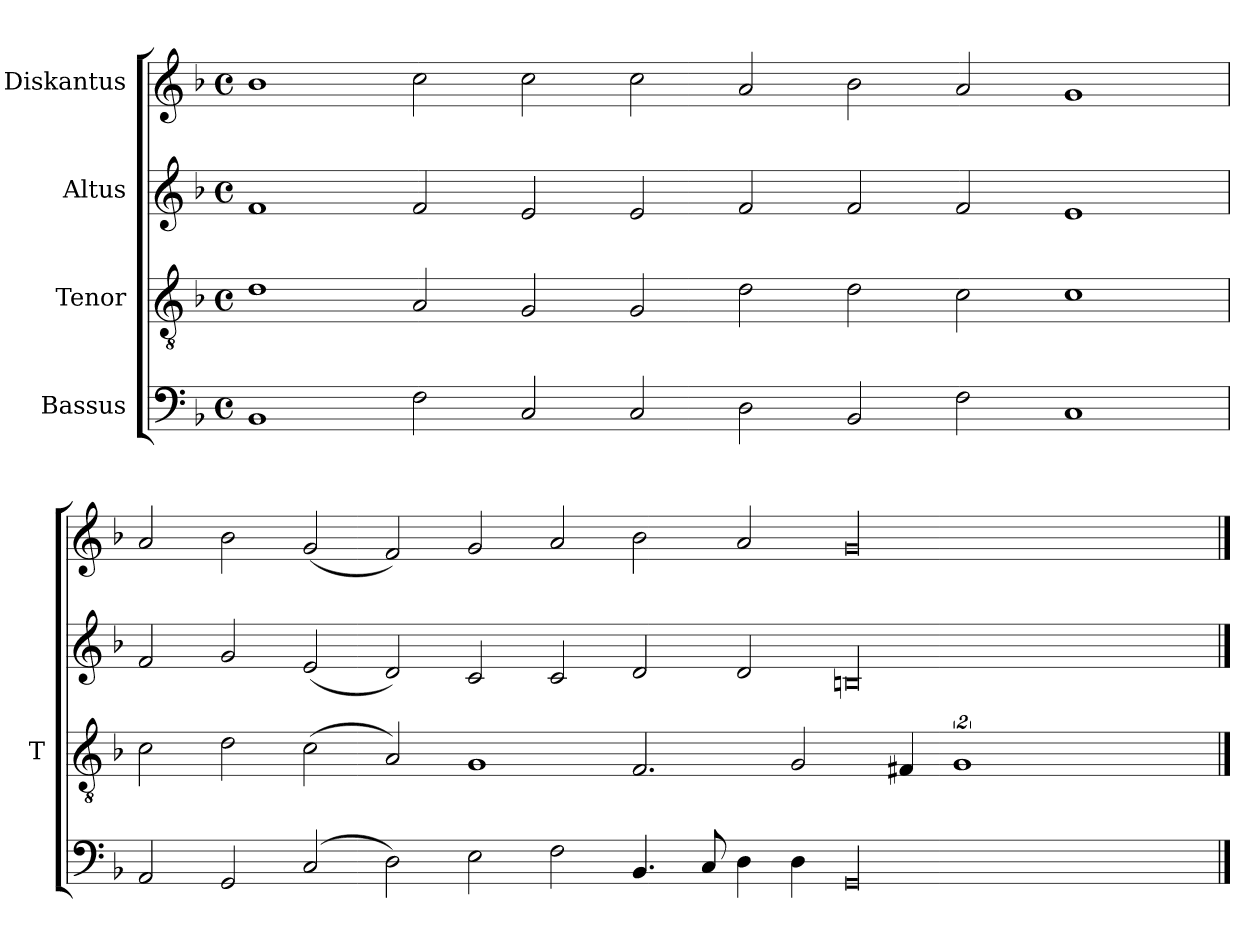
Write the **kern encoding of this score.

**kern	**kern	**kern	**kern
*part4	*part3	*part2	*part1
*staff4	*staff3	*staff2	*staff1
*I"Bassus	*I"Tenor	*I"Altus	*I"Diskantus
*	*I'T	*	*
*clefF4	*clefGv2	*clefG2	*clefG2
*k[b-]	*k[b-]	*k[b-]	*k[b-]
*M2/2	*M2/2	*M2/2	*M2/2
*met(c)	*met(c)	*met(c)	*met(c)
=	=	=	=
1BB-	1d	1f	1b-
2F	2A	2f	2cc
2C	2G	2e	2cc
2C	2G	2e	2cc
2D	2d	2f	2a
2BB-	2d	2f	2b-
2F	2c	2f	2a
1C	1c	1e	1g
=	=	=	=
2AA	2c	2f	2a
2GG	2d	2g	2b-
(2C	(2c	(2e	(2g
2D)	2A)	2d)	2f)
2E	1G	2c	2g
2F	.	2c	2a
4.BB-	2.F	2d	2b-
8C	.	.	.
4D	.	2d	2a
4D	2G	.	.
00GG	.	00Bn	00g
.	4F#X	.	.
.	2%7G	.	.
==	==	==	==
*-	*-	*-	*-
